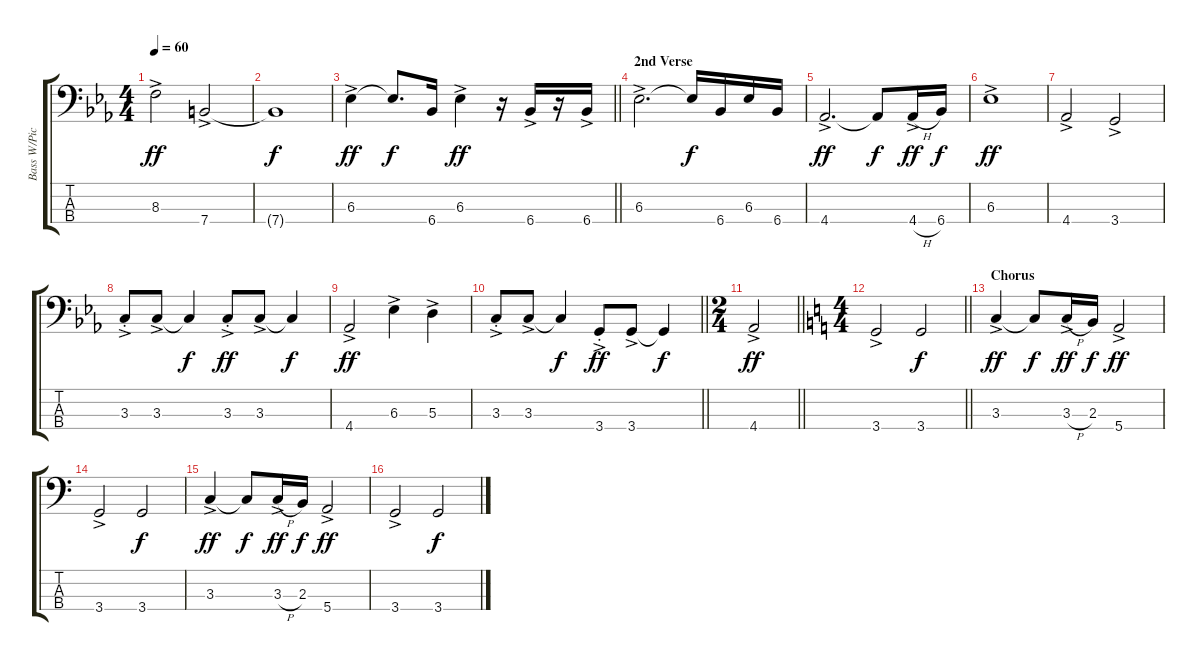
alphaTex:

\track ("Bass W/Pick" "Bass W/Pic") {instrument electricbasspick}
\staff {score tabs}
\tuning (G2 D2 A1 E1) {hide}
\ts (4 4)
\tempo 60
\clef f4
\ks cminor
8.3{ac}.2{dy ff} 7.4{ac}.2 |
7.4{t}.1{dy f} |
\barLineRight lightlight
6.3{ac}.4{dy ff} 6.3{t}.8{d dy f} 6.4.16 6.3{ac}.4{dy ff} r.16 6.4{ac}.16 r.16 6.4{ac}.16 |
\section ("" "2nd Verse")
6.3{ac}.2{d} 6.3{t}.16{dy f} 6.4.16 6.3.16 6.4.16 |
4.4{ac}.2{d dy ff} 4.4{t}.8{dy f} 4.4{h ac}.16{dy ff} 6.4.16{dy f} |
6.3{ac}.1{dy ff} |
4.4{ac}.2 3.4{ac}.2 |
3.3{ac st}.8 3.3{ac}.8 3.3{t}.4{dy f} 3.3{ac st}.8{dy ff} 3.3{ac}.8 3.3{t}.4{dy f} |
4.4{ac}.2{dy ff} 6.3{ac}.4 5.3{ac}.4 |
\barLineRight lightlight
3.3{ac st}.8 3.3{ac}.8 3.3{t}.4{dy f} 3.4{ac st}.8{dy ff} 3.4{ac}.8 3.4{t}.4{dy f} |
\ts (2 4)
\barLineRight lightlight
4.4{ac}.2{dy ff} |
\ts (4 4)
\barLineRight lightlight
\ks c
3.4{ac}.2 3.4.2{dy f} |
\section ("" "Chorus")
3.3{ac}.4{dy ff} 3.3{t}.8{dy f} 3.3{h ac}.16{dy ff} 2.3.16{dy f} 5.4{ac}.2{dy ff} |
3.4{ac}.2 3.4.2{dy f} |
3.3{ac}.4{dy ff} 3.3{t}.8{dy f} 3.3{h ac}.16{dy ff} 2.3.16{dy f} 5.4{ac}.2{dy ff} |
3.4{ac}.2 3.4.2{dy f}
